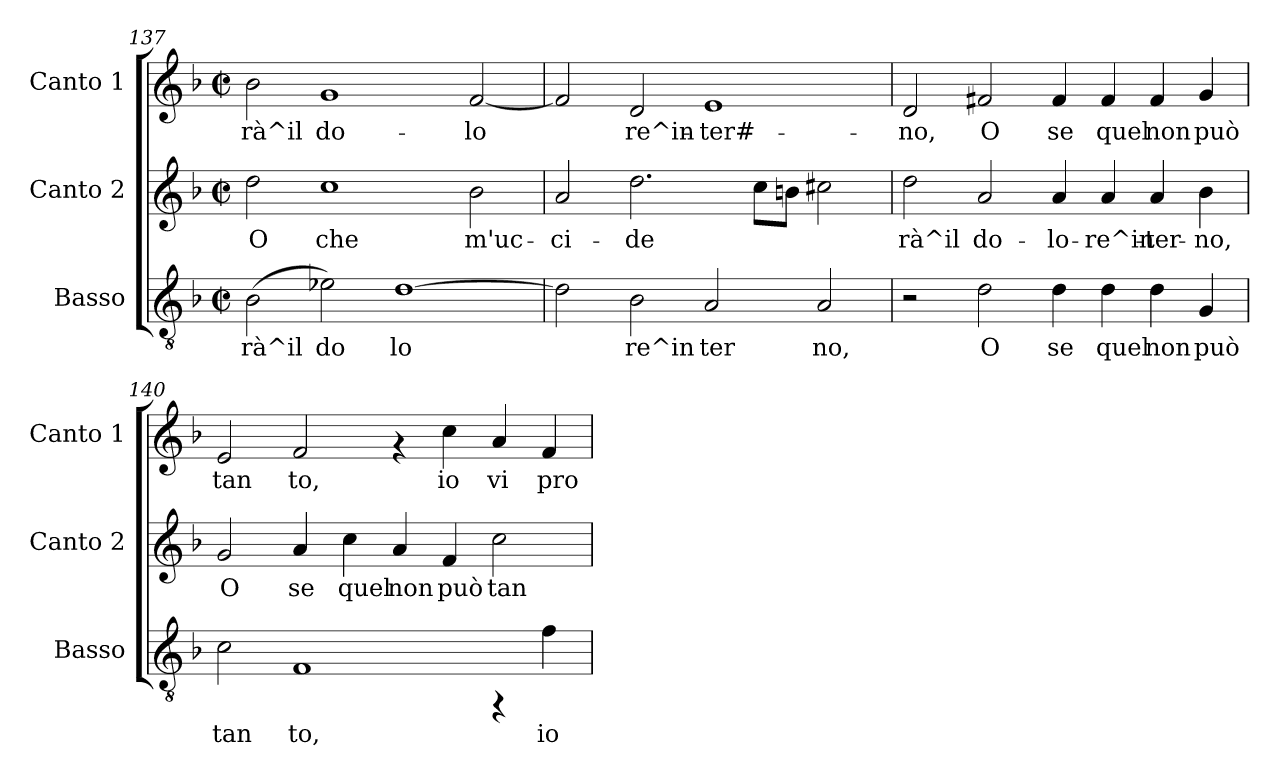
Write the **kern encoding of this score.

**kern	**text	**kern	**text	**kern	**text
*part3	*part3	*part2	*part2	*part1	*part1
*staff3	*staff3	*staff2	*staff2	*staff1	*staff1
*I"Basso	*	*I"Canto 2	*	*I"Canto 1	*
*I'Basso	*	*I'Canto 2	*	*I'Canto 1	*
*clefGv2	*	*clefG2	*	*clefG2	*
*k[b-]	*	*k[b-]	*	*k[b-]	*
*F:	*	*F:	*	*F:	*
*M2/2	*	*M2/2	*	*M2/2	*
*met(c|)	*	*met(c|)	*	*met(c|)	*
=137	=137	=137	=137	=137	=137
!	!LO:LY:b:cj	!	!LO:LY:b:cj	!	!LO:LY:b:cj
(<2B-\	rà^il	2dd\	O	2b-\	-rà^il
!	!LO:LY:b:cj	!	!LO:LY:b:cj	!	!LO:LY:b:cj
2e-X\)	do	1cc	che	1g	do-
!	!LO:LY:b:cj	!	!	!	!
[>1d	lo	.	.	.	.
!	!	!	!LO:LY:b:cj	!	!LO:LY:b:cj
.	.	2b-\	m'uc-	[<2f/	-lo-
=138	=138	=138	=138	=138	=138
!	!LO:LY:b:cj	!	!LO:LY:b:cj	!	!LO:LY:b:cj
2d\]	.	2a/	-ci-	2f/]	--
!	!LO:LY:b:cj	!	!LO:LY:b:cj	!	!LO:LY:b:cj
2B-\	re^in	2.dd\	-de-	2d/	-re^in-
!	!LO:LY:b:cj	!	!	!	!LO:LY:b:cj
2A/	ter	.	.	1e	-ter#-
!	!	!	!LO:LY:b:cj	!	!
.	.	8cc\L	--	.	.
!	!	!	!LO:LY:b:cj	!	!
.	.	8b\J	--	.	.
!	!LO:LY:b:cj	!	!LO:LY:b:cj	!	!
2A/	no,	2cc#\	--	.	.
=139	=139	=139	=139	=139	=139
!	!	!	!LO:LY:b:cj	!	!LO:LY:b:cj
2r	.	2dd\	-rà^il	2d/	-no,
!	!LO:LY:b:cj	!	!LO:LY:b:cj	!	!LO:LY:b:cj
2d\	O	2a/	do-	2f#X/	O
!	!LO:LY:b:cj	!	!LO:LY:b:cj	!	!LO:LY:b:cj
4d\	se	4a/	-lo-	4f#/	se
!	!LO:LY:b:cj	!	!LO:LY:b:cj	!	!LO:LY:b:cj
4d\	quel	4a/	-re^in-	4f#/	quel
!	!LO:LY:b:cj	!	!LO:LY:b:cj	!	!LO:LY:b:cj
4d\	non	4a/	-ter-	4f#/	non
!	!LO:LY:b:cj	!	!LO:LY:b:cj	!	!LO:LY:b:cj
4G/	può	4b-\	-no,	4g/	può
!!LO:PB:g=z
=140	=140	=140	=140	=140	=140
!	!LO:LY:b:cj	!	!LO:LY:b:cj	!	!LO:LY:a:cj
2c\	tan	2g/	O	2e/	tan
!	!LO:LY:b:cj	!	!LO:LY:b:cj	!	!LO:LY:a:cj
1F	to,	4a/	se	2f/	to,
!	!	!	!LO:LY:b:cj	!	!
.	.	4cc\	quel	.	.
!	!	!	!LO:LY:b:cj	!	!
.	.	4a/	non	4rf	.
!	!	!	!LO:LY:b:cj	!	!LO:LY:a:cj
.	.	4f/	può	4cc\	io
!	!	!	!LO:LY:b:cj	!	!LO:LY:a:cj
4rFF	.	2cc\	tan	4a/	vi
!	!LO:LY:b:cj	!	!	!	!LO:LY:a:cj
4f\	io	.	.	4f/	pro
=	=	=	=	=	=
*-	*-	*-	*-	*-	*-
